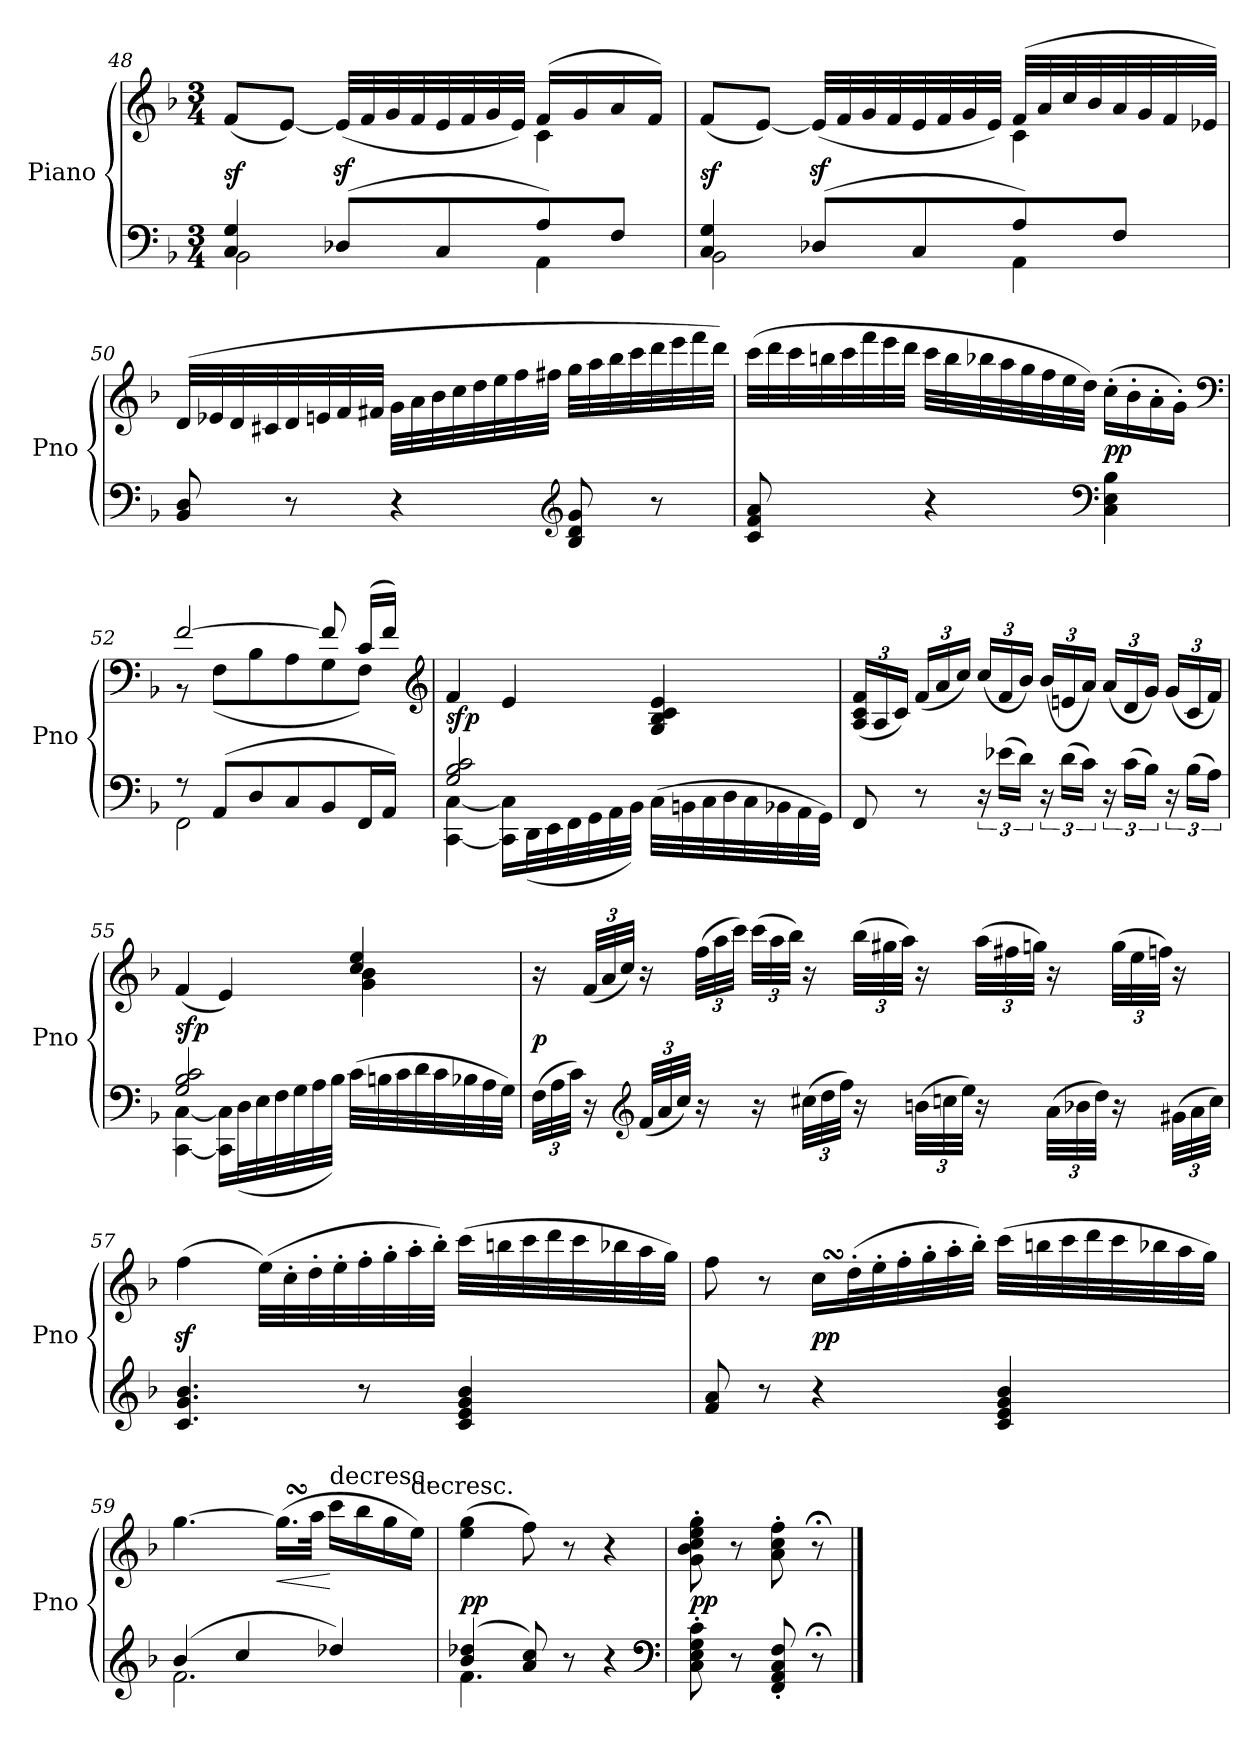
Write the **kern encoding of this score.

**kern	**kern	**dynam
*part1	*part1	*part1
*staff2	*staff1	*staff1/2
*I"Piano	*	*
*I'Pno	*	*
*clefF4	*clefG2	*
*k[b-]	*k[b-]	*
*F:	*F:	*
*M3/4	*M3/4	*
=48	=48	=48
*^	*^	*
4C/ 4G/	2BB-\	(8f/L	2ryy	sf
.	.	[8e/J)	.	.
(<8D-Xz>/L	.	(32e/LLL]	.	.
.	.	32f/	.	.
.	.	32g/	.	.
.	.	32f/	.	.
8C/	.	32e/	.	.
.	.	32f/	.	.
.	.	32g/	.	.
.	.	32e/JJJ)	.	.
8A/)	4AA\	(16f/LL	4c\	.
.	.	16g/	.	.
8F/J	.	16a/	.	.
.	.	16f/JJ)	.	.
=49	=49	=49	=49	=49
4C/ 4G/	2BB-\	(8f/L	2ryy	sf
.	.	[8e/J)	.	.
(<8D-Xz>/L	.	(32e/LLL]	.	.
.	.	32f/	.	.
.	.	32g/	.	.
.	.	32f/	.	.
8C/	.	32e/	.	.
.	.	32f/	.	.
.	.	32g/	.	.
.	.	32e/JJJ)	.	.
8A/)	4AA\	(32f/LLL	4c\	.
.	.	32a/	.	.
.	.	32cc/	.	.
.	.	32b-/	.	.
8F/J	.	32a/	.	.
.	.	32g/	.	.
.	.	32f/	.	.
.	.	32e-X/JJJ)	.	.
*v	*v	*	*	*
*	*v	*v	*
=50	=50	=50
8BB-/ 8D/	(>32d/LLL	.
.	32e-X/	.
.	32d/	.
.	32c#X/	.
8r	32d/	.
.	32en/	.
.	32f/	.
.	32f#X/JJJ	.
4r	32g\LLL	.
.	32a\	.
.	32b-\	.
.	32cc\	.
.	32dd\	.
.	32ee\	.
.	32ff\	.
.	32ff#X\JJJ	.
*clefG2	*	*
8B-/ 8d/ 8g/	32gg\LLL	.
.	32aa\	.
.	32bb-\	.
.	32ccc\	.
8r	32ddd\	.
.	32eee\	.
.	32fff\	.
.	32ddd\JJJ)	.
=51	=51	=51
8c/ 8f/ 8a/	(32ccc\LLL	.
.	32ddd\	.
.	32ccc\	.
.	32bbn\	.
8ryy	32ccc\	.
.	32fff\	.
.	32eee\	.
.	32ddd\JJJ	.
4r	32ccc\LLL	.
.	32bb\	.
.	32bb-X\	.
.	32aa\	.
.	32gg\	.
.	32ff\	.
.	32ee\	.
.	32dd\JJJ)	.
*clefF4	*	*
4C\ 4E\ 4B-\	(16cc'\LL	pp
.	16b-'\	.
.	16a'\	.
.	16g'\JJ)	.
*	*clefF4	*
=52	=52	=52
*^	*^	*
8r	2FF\	[2f/	8r	.
(8AA/L	.	.	(8F\L	.
8D/	.	.	8B-\	.
8C/	.	.	8A\	.
8BB-/	4ryy	8f/]	8G\	.
16FF/L	.	(16c/LL	8F\J)	.
16AA/JJ)	.	16f/JJ)	.	.
*	*	*v	*v	*
*	*	*clefG2	*
=53	=53	=53	=53
2G/ 2B-/ 2c/	[4CC\ [4C\	4f/	sfp
.	16CC]\ 16C]\LL	4e/	.
.	(>32DD\L	.	.
.	32EE\	.	.
.	32FF\	.	.
.	32GG\	.	.
.	32AA\	.	.
.	32BB-\JJJ)	.	.
4ryy	(>32C\LLL	4G/ 4B-/ 4c/ 4e/	.
.	32BBn\	.	.
.	32C\	.	.
.	32D\	.	.
.	32C\	.	.
.	32BB-X\	.	.
.	32AA\	.	.
.	32GG\JJJ)	.	.
*v	*v	*	*
=54	=54	=54
8FF/	(24A/ 24c/ 24f/LL	.
.	24A/	.
.	24c/JJ)	.
8r	(24f/LL	.
.	24a/	.
.	24cc/JJ)	.
24r	(24cc/LL	.
(24e-X\LL	24f/	.
24d\JJ)	24b-/JJ)	.
24r	(24b-/LL	.
(24d\LL	24en/	.
24c\JJ)	24a/JJ)	.
24r	(24a/LL	.
(24c\LL	24d/	.
24B-\JJ)	24g/JJ)	.
24r	(24g/LL	.
(24B-\LL	24c/	.
24A\JJ)	24f/JJ)	.
=55	=55	=55
*^	*^	*
2G/ 2B-/ 2c/	[4CC\ [4C\	2ryy	(4f/	sfp
.	16CC]\ 16C]\LL	.	4e/)	.
.	(>32D\L	.	.	.
.	32E\	.	.	.
.	32F\	.	.	.
.	32G\	.	.	.
.	32A\	.	.	.
.	32B-\JJJ)	.	.	.
4ryy	(>32c\LLL	4cc/ 4ee/	4g\ 4b-\	.
.	32Bn\	.	.	.
.	32c\	.	.	.
.	32d\	.	.	.
.	32c\	.	.	.
.	32B-X\	.	.	.
.	32A\	.	.	.
.	32G\JJJ)	.	.	.
*v	*v	*	*	*
*	*v	*v	*
=56	=56	=56
(48F\LLL	16r	p
48A\	.	.
48c\JJJ)	.	.
16r	(48f/LLL	.
.	48a/	.
.	48cc/JJJ)	.
*clefG2	*	*
(48f/LLL	16r	.
48a/	.	.
48cc/JJJ)	.	.
16r	(48ff\LLL	.
.	48aa\	.
.	48ccc\JJJ)	.
16r	(48ccc\LLL	.
.	48aa\	.
.	48bb-\JJJ)	.
(48cc#X\LLL	16r	.
48dd\	.	.
48ff\JJJ)	.	.
16r	(48bb-\LLL	.
.	48gg#X\	.
.	48aa\JJJ)	.
(48bn\LLL	16r	.
48ccn\	.	.
48ee\JJJ)	.	.
16r	(48aa\LLL	.
.	48ff#X\	.
.	48ggn\JJJ)	.
(48a\LLL	16r	.
48b-X\	.	.
48dd\JJJ)	.	.
16r	(48gg\LLL	.
.	48ee\	.
.	48ffn\JJJ)	.
(48g#X\LLL	16r	.
48a\	.	.
48cc\JJJ)	.	.
=57	=57	=57
4.c/ 4.g/ 4.b-/	(4ffz\	.
.	(32ee\LLL)	.
.	32cc'\	.
.	32dd'\	.
.	32ee'\	.
8r	32ff'\	.
.	32gg'\	.
.	32aa'\	.
.	32bb-'\JJJ)	.
4c/ 4e/ 4g/ 4b-/	(32ccc\LLL	.
.	32bbn\	.
.	32ccc\	.
.	32ddd\	.
.	32ccc\	.
.	32bb-X\	.
.	32aa\	.
.	32gg\JJJ)	.
=58	=58	=58
8f/ 8a/	8ff\	.
8r	8r	.
4r	16ccSSS\LL	pp
.	(32dd'\L	.
.	32ee'\	.
.	32ff'\	.
.	32gg'\	.
.	32aa'\	.
.	32bb-'\JJJ)	.
4c/ 4e/ 4g/ 4b-/	(32ccc\LLL	.
.	32bbn\	.
.	32ccc\	.
.	32ddd\	.
.	32ccc\	.
.	32bb-X\	.
.	32aa\	.
.	32gg\JJJ)	.
=59	=59	=59
*^	*	*
(4b-/	2.f\	[4.gg\	.
4cc/	.	.	.
!	!	!	!LO:HP:b
.	.	(16.ggSSS\LL]	<
.	.	32aa\JJk	.
!	!	!LO:TX:t=decresc.	!
4dd-X/)	.	16ccc\LL	[
.	.	16bb-\	.
.	.	16gg\	.
!	!	!LO:TX:t=decresc.	!
.	.	16ee\JJ)	.
=60	=60	=60	=60
(4b-/ 4dd-X/	4.f\	(4ee\ 4gg\	pp
8a/ 8cc/)	.	8ff\)	.
8r	4.ryy	8r	.
4r	.	4r	.
*v	*v	*	*
*clefF4	*	*
=61	=61	=61
8C'\ 8E'\ 8G'\ 8c'\	8g'\ 8b-'\ 8cc'\ 8ee'\ 8gg'\	pp
8r	8r	.
8FF'/ 8AA'/ 8C'/ 8F'/	8a'\ 8cc'\ 8ff'\	.
8r;<	8r;<	.
==	==	==
*-	*-	*-
